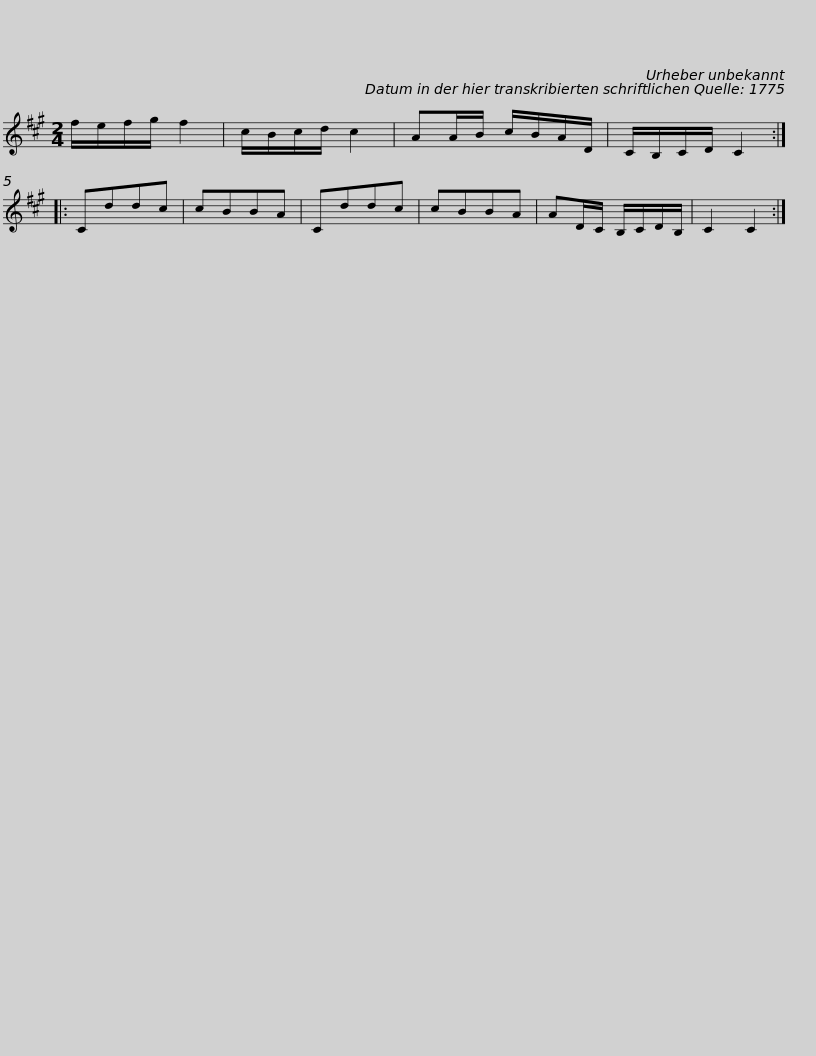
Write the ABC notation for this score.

X:1
L:1/8
M:2/4
I:linebreak $
K:A
V:1 treble
V:1
 f/e/f/g/ f2 | c/B/c/d/ c2 | AA/B/ c/B/A/D/ | C/B,/C/D/ C2 :: Cddc | %5
 cBBA | Cddc | cBBA |$ AD/C/ B,/C/D/B,/ | C2 C2 :| %10
